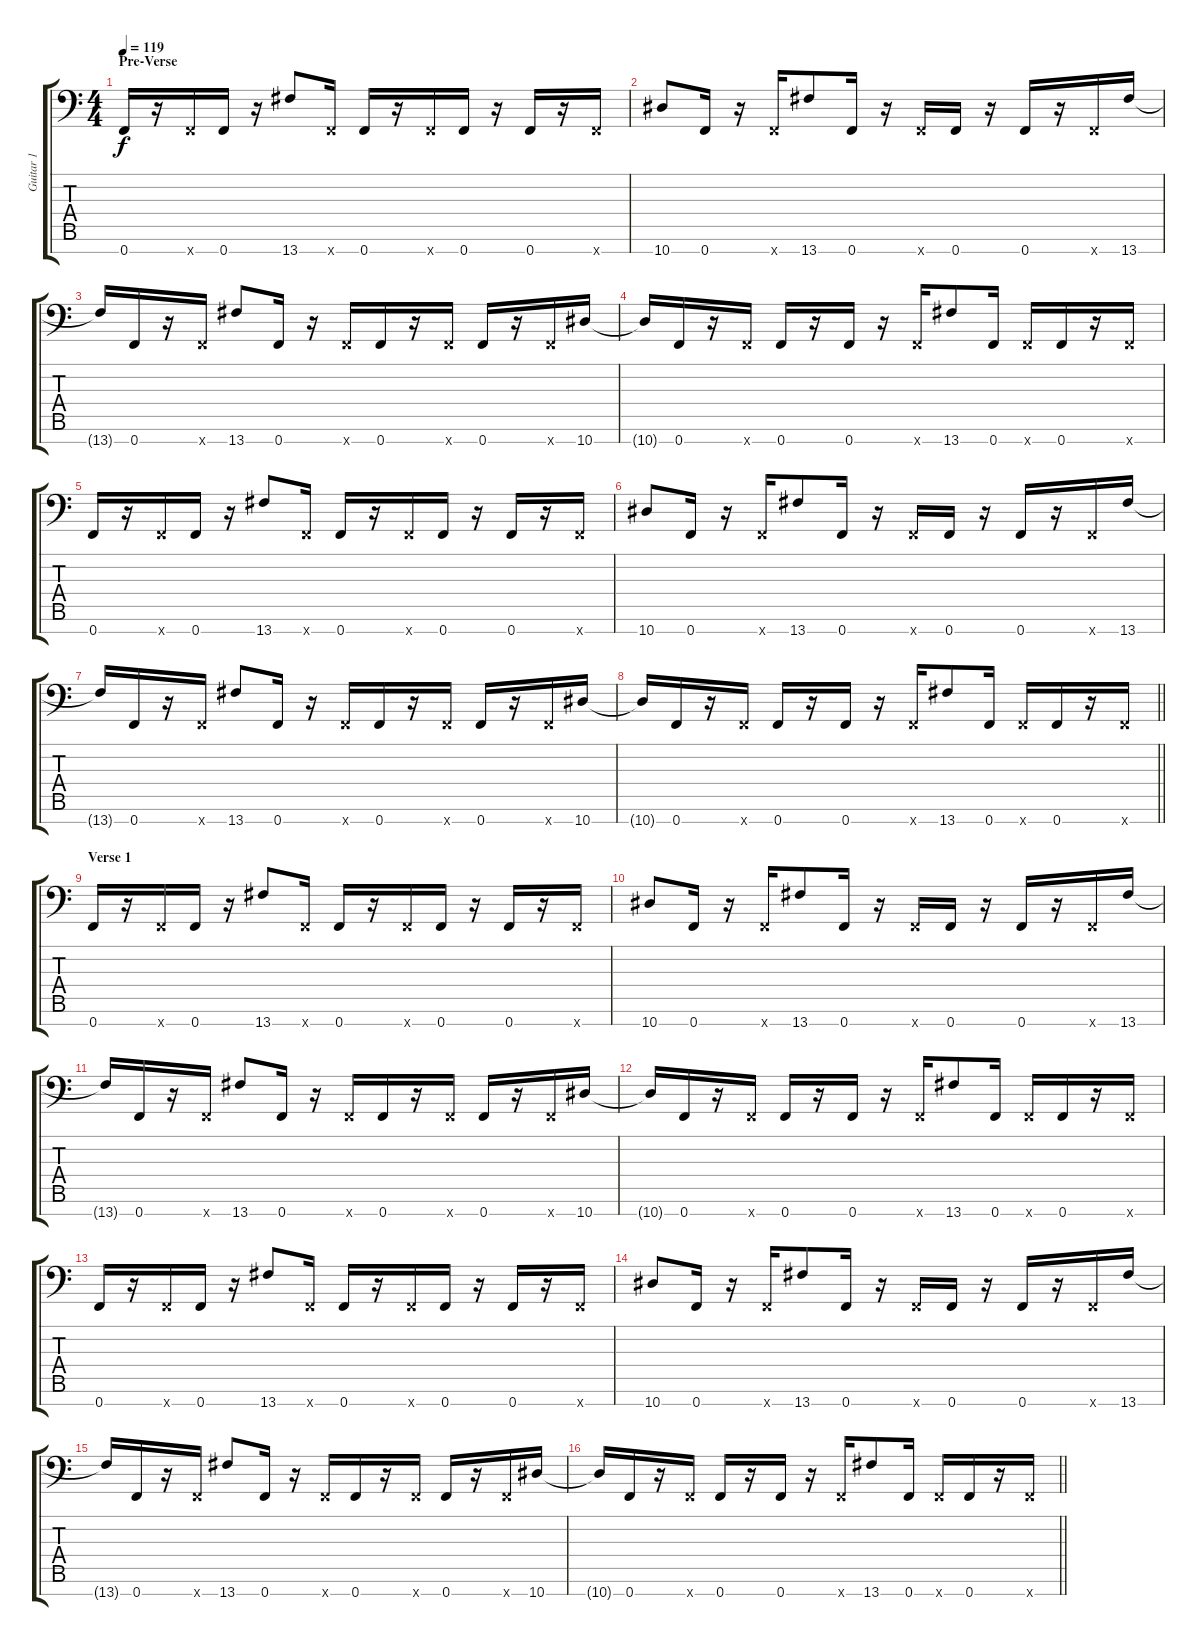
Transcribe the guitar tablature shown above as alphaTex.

\track ("Guitar 1" "Guitar 1") {instrument distortionguitar}
\staff {score tabs}
\tuning (Eb4 Bb3 F3 Eb3 Bb2 F2 F1) {hide}
\ts (4 4)
\section ("" "Pre-Verse")
\tempo 119
\clef f4
\ks c
0.7.16{dy f volume 13} r.16 0.7{x}.16 0.7.16 r.16 13.7.8 0.7{x}.16 0.7.16 r.16 0.7{x}.16 0.7.16 r.16 0.7.16 r.16 0.7{x}.16 |
10.7.8 0.7.16 r.16 0.7{x}.16 13.7.8 0.7.16 r.16 0.7{x}.16 0.7.16 r.16 0.7.16 r.16 0.7{x}.16 13.7.16 |
13.7{t}.16 0.7.16 r.16 0.7{x}.16 13.7.8 0.7.16 r.16 0.7{x}.16 0.7.16 r.16 0.7{x}.16 0.7.16 r.16 0.7{x}.16 10.7.16 |
10.7{t}.16 0.7.16 r.16 0.7{x}.16 0.7.16 r.16 0.7.16 r.16 0.7{x}.16 13.7.8 0.7.16 0.7{x}.16 0.7.16 r.16 0.7{x}.16 |
0.7.16 r.16 0.7{x}.16 0.7.16 r.16 13.7.8 0.7{x}.16 0.7.16 r.16 0.7{x}.16 0.7.16 r.16 0.7.16 r.16 0.7{x}.16 |
10.7.8 0.7.16 r.16 0.7{x}.16 13.7.8 0.7.16 r.16 0.7{x}.16 0.7.16 r.16 0.7.16 r.16 0.7{x}.16 13.7.16 |
13.7{t}.16 0.7.16 r.16 0.7{x}.16 13.7.8 0.7.16 r.16 0.7{x}.16 0.7.16 r.16 0.7{x}.16 0.7.16 r.16 0.7{x}.16 10.7.16 |
\barLineRight lightlight
10.7{t}.16 0.7.16 r.16 0.7{x}.16 0.7.16 r.16 0.7.16 r.16 0.7{x}.16 13.7.8 0.7.16 0.7{x}.16 0.7.16 r.16 0.7{x}.16 |
\section ("" "Verse 1")
0.7.16 r.16 0.7{x}.16 0.7.16 r.16 13.7.8 0.7{x}.16 0.7.16 r.16 0.7{x}.16 0.7.16 r.16 0.7.16 r.16 0.7{x}.16 |
10.7.8 0.7.16 r.16 0.7{x}.16 13.7.8 0.7.16 r.16 0.7{x}.16 0.7.16 r.16 0.7.16 r.16 0.7{x}.16 13.7.16 |
13.7{t}.16 0.7.16 r.16 0.7{x}.16 13.7.8 0.7.16 r.16 0.7{x}.16 0.7.16 r.16 0.7{x}.16 0.7.16 r.16 0.7{x}.16 10.7.16 |
10.7{t}.16 0.7.16 r.16 0.7{x}.16 0.7.16 r.16 0.7.16 r.16 0.7{x}.16 13.7.8 0.7.16 0.7{x}.16 0.7.16 r.16 0.7{x}.16 |
0.7.16 r.16 0.7{x}.16 0.7.16 r.16 13.7.8 0.7{x}.16 0.7.16 r.16 0.7{x}.16 0.7.16 r.16 0.7.16 r.16 0.7{x}.16 |
10.7.8 0.7.16 r.16 0.7{x}.16 13.7.8 0.7.16 r.16 0.7{x}.16 0.7.16 r.16 0.7.16 r.16 0.7{x}.16 13.7.16 |
13.7{t}.16 0.7.16 r.16 0.7{x}.16 13.7.8 0.7.16 r.16 0.7{x}.16 0.7.16 r.16 0.7{x}.16 0.7.16 r.16 0.7{x}.16 10.7.16 |
\barLineRight lightlight
10.7{t}.16 0.7.16 r.16 0.7{x}.16 0.7.16 r.16 0.7.16 r.16 0.7{x}.16 13.7.8 0.7.16 0.7{x}.16 0.7.16 r.16 0.7{x}.16
